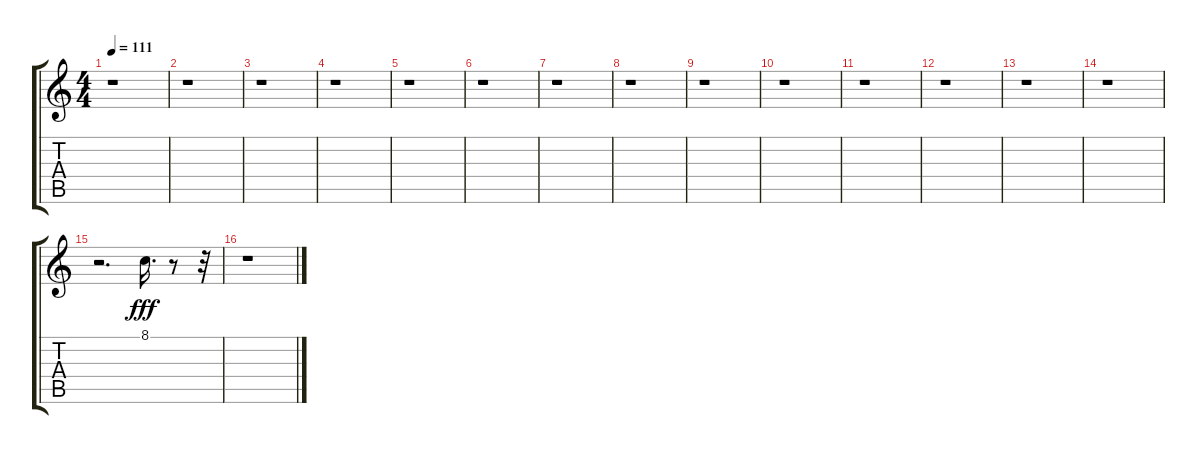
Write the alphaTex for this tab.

\track "" {instrument synthstrings1}
\staff {score tabs}
\tuning (E4 B3 G3 D3 A2 E2) {hide}
\ts (4 4)
\tempo 111
\clef g2
\ks c
r.1{dy fff} |
r.1 |
r.1 |
r.1 |
r.1 |
r.1 |
r.1 |
r.1 |
r.1 |
r.1 |
r.1 |
r.1 |
r.1 |
r.1 |
r.2{d} 8.1.16{d} r.8 r.32 |
r.1
